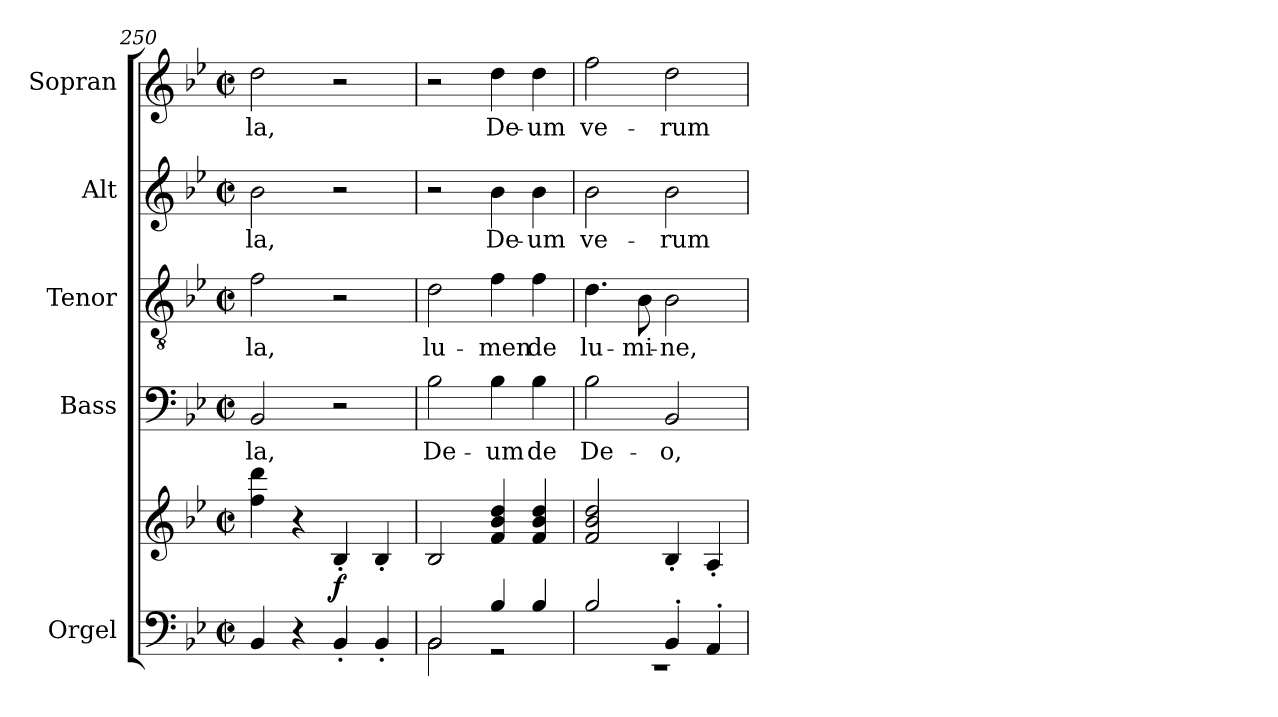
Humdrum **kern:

**kern	**kern	**dynam	**kern	**text	**kern	**text	**kern	**text	**kern	**text
*part5	*part5	*part5	*part4	*part4	*part3	*part3	*part2	*part2	*part1	*part1
*staff6	*staff5	*staff5/6	*staff4	*staff4	*staff3	*staff3	*staff2	*staff2	*staff1	*staff1
*I"Orgel	*	*	*I"Bass	*	*I"Tenor	*	*I"Alt	*	*I"Sopran	*
*I'Org.	*	*	*I'B.	*	*I'T.	*	*I'A.	*	*I'S.	*
*clefF4	*clefG2	*	*clefF4	*	*clefGv2	*	*clefG2	*	*clefG2	*
*k[b-e-]	*k[b-e-]	*	*k[b-e-]	*	*k[b-e-]	*	*k[b-e-]	*	*k[b-e-]	*
*B-:	*B-:	*	*B-:	*	*B-:	*	*B-:	*	*B-:	*
*M2/2	*M2/2	*	*M2/2	*	*M2/2	*	*M2/2	*	*M2/2	*
*met(c|)	*met(c|)	*	*met(c|)	*	*met(c|)	*	*met(c|)	*	*met(c|)	*
=250	=250	=250	=250	=250	=250	=250	=250	=250	=250	=250
!	!	!	!	!LO:LY:b	!	!LO:LY:b	!	!LO:LY:b	!	!LO:LY:b
4BB-/	4ff\ 4ddd\	.	2BB-/	-la,	2f\	-la,	2b-\	-la,	2dd\	-la,
4r	4r	.	.	.	.	.	.	.	.	.
!	!	!LO:DY:b	!	!	!	!	!	!	!	!
4BB-'</	4B-'</	f	2r	.	2r	.	2r	.	2r	.
4BB-'</	4B-'</	.	.	.	.	.	.	.	.	.
!!LO:PB:g=z
=251	=251	=251	=251	=251	=251	=251	=251	=251	=251	=251
*^	*	*	*	*	*	*	*	*	*	*
!	!	!	!	!	!LO:LY:b	!	!LO:LY:b	!	!	!	!
2BB-/	2BB-\	2B-/	.	2B-\	De-	2d\	lu-	2r	.	2r	.
!	!	!	!	!	!LO:LY:b	!	!LO:LY:b	!	!LO:LY:b	!	!LO:LY:b
4B-/	2r	4f/ 4b-/ 4dd/	.	4B-\	-um	4f\	-men	4b-\	De-	4dd\	De-
!	!	!	!	!	!LO:LY:b	!	!LO:LY:b	!	!LO:LY:b	!	!LO:LY:b
4B-/	.	4f/ 4b-/ 4dd/	.	4B-\	de	4f\	de	4b-\	-um	4dd\	-um
=252	=252	=252	=252	=252	=252	=252	=252	=252	=252	=252	=252
!	!	!	!	!	!LO:LY:b	!	!LO:LY:b	!	!LO:LY:b	!	!LO:LY:b
2B-/	1rEE	2f/ 2b-/ 2dd/	.	2B-\	De-	4.d\	lu-	2b-\	ve-	2ff\	ve-
!	!	!	!	!	!	!	!LO:LY:b	!	!	!	!
.	.	.	.	.	.	8B-\	-mi-	.	.	.	.
!	!	!	!	!	!LO:LY:b	!	!LO:LY:b	!	!LO:LY:b	!	!LO:LY:b
4BB-'</	.	4B-'</	.	2BB-/	-o,	2B-\	-ne,	2b-\	-rum	2dd\	-rum
4AA'</	.	4A'</	.	.	.	.	.	.	.	.	.
*v	*v	*	*	*	*	*	*	*	*	*	*
=	=	=	=	=	=	=	=	=	=	=
*-	*-	*-	*-	*-	*-	*-	*-	*-	*-	*-
